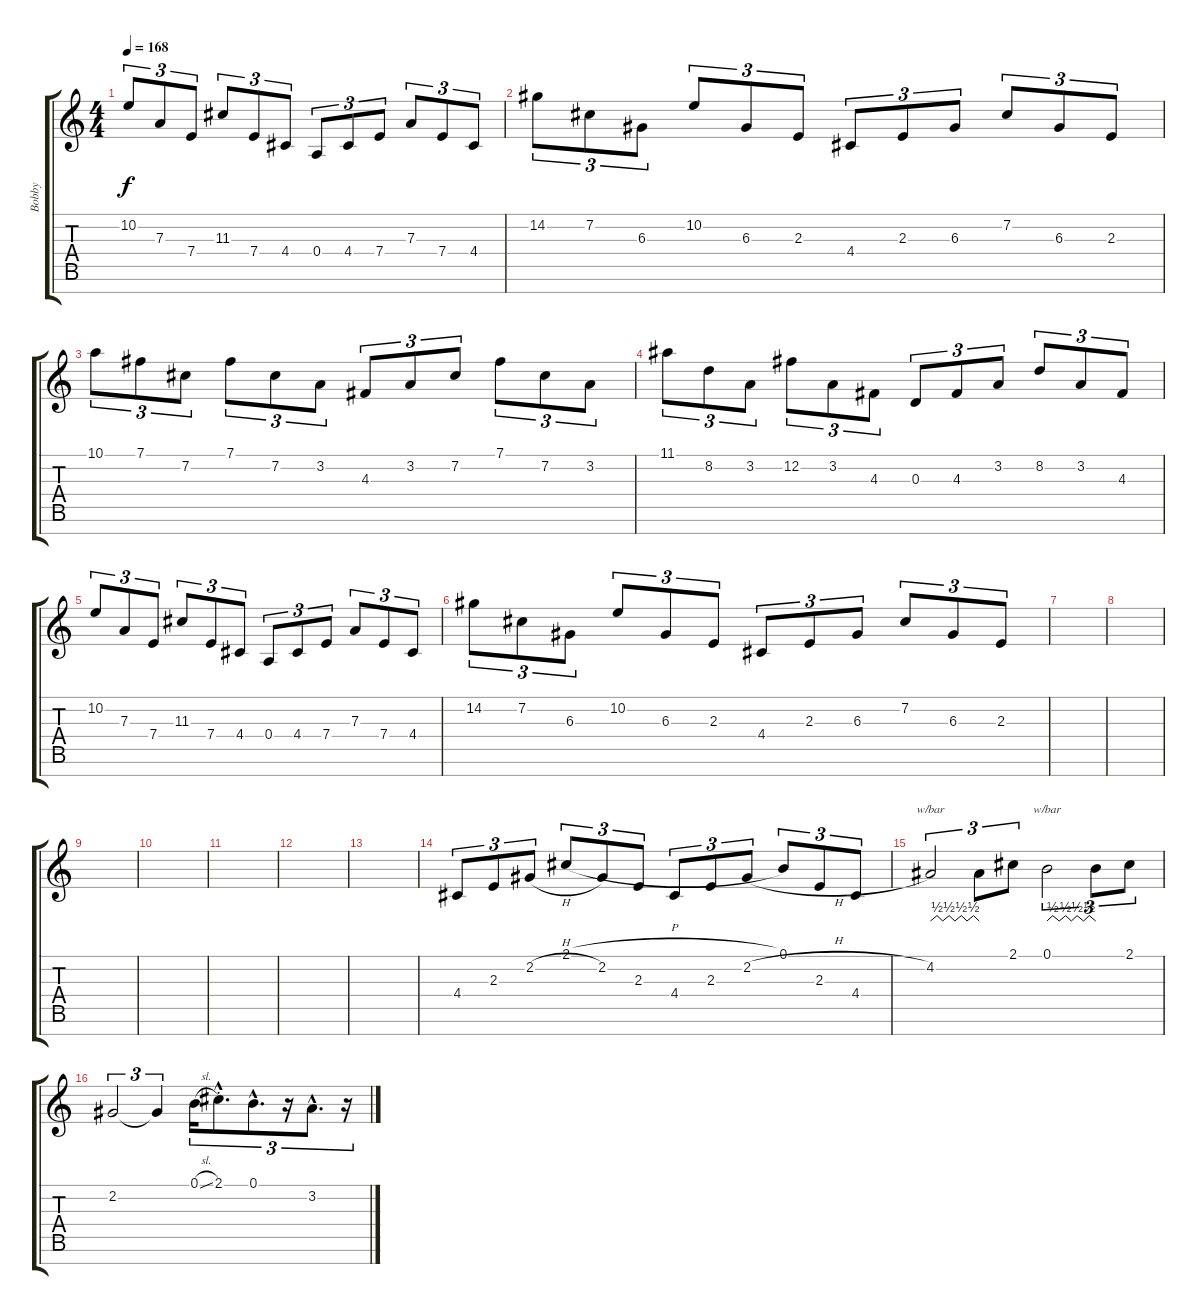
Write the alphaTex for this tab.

\track ("Bobby" "Bobby") {instrument flute}
\staff {score tabs}
\tuning (B4 Gb4 D4 A3 E3 B2 Gb2) {hide}
\ts (4 4)
\tempo 168
\clef g2
\ks c
10.2.8{tu (3 2) dy f} 7.3.8{tu (3 2)} 7.4.8{tu (3 2)} 11.3.8{tu (3 2)} 7.4.8{tu (3 2)} 4.4.8{tu (3 2)} 0.4.8{tu (3 2)} 4.4.8{tu (3 2)} 7.4.8{tu (3 2)} 7.3.8{tu (3 2)} 7.4.8{tu (3 2)} 4.4.8{tu (3 2)} |
14.2.8{tu (3 2)} 7.2.8{tu (3 2)} 6.3.8{tu (3 2)} 10.2.8{tu (3 2)} 6.3.8{tu (3 2)} 2.3.8{tu (3 2)} 4.4.8{tu (3 2)} 2.3.8{tu (3 2)} 6.3.8{tu (3 2)} 7.2.8{tu (3 2)} 6.3.8{tu (3 2)} 2.3.8{tu (3 2)} |
10.1.8{tu (3 2)} 7.1.8{tu (3 2)} 7.2.8{tu (3 2)} 7.1.8{tu (3 2)} 7.2.8{tu (3 2)} 3.2.8{tu (3 2)} 4.3.8{tu (3 2)} 3.2.8{tu (3 2)} 7.2.8{tu (3 2)} 7.1.8{tu (3 2)} 7.2.8{tu (3 2)} 3.2.8{tu (3 2)} |
11.1.8{tu (3 2)} 8.2.8{tu (3 2)} 3.2.8{tu (3 2)} 12.2.8{tu (3 2)} 3.2.8{tu (3 2)} 4.3.8{tu (3 2)} 0.3.8{tu (3 2)} 4.3.8{tu (3 2)} 3.2.8{tu (3 2)} 8.2.8{tu (3 2)} 3.2.8{tu (3 2)} 4.3.8{tu (3 2)} |
10.2.8{tu (3 2)} 7.3.8{tu (3 2)} 7.4.8{tu (3 2)} 11.3.8{tu (3 2)} 7.4.8{tu (3 2)} 4.4.8{tu (3 2)} 0.4.8{tu (3 2)} 4.4.8{tu (3 2)} 7.4.8{tu (3 2)} 7.3.8{tu (3 2)} 7.4.8{tu (3 2)} 4.4.8{tu (3 2)} |
14.2.8{tu (3 2)} 7.2.8{tu (3 2)} 6.3.8{tu (3 2)} 10.2.8{tu (3 2)} 6.3.8{tu (3 2)} 2.3.8{tu (3 2)} 4.4.8{tu (3 2)} 2.3.8{tu (3 2)} 6.3.8{tu (3 2)} 7.2.8{tu (3 2)} 6.3.8{tu (3 2)} 2.3.8{tu (3 2)} |
|
|
|
|
|
|
|
4.4.8{tu (3 2)} 2.3.8{tu (3 2)} 2.2{h}.8{tu (3 2)} 2.1{h}.8{tu (3 2)} 2.2.8{tu (3 2)} 2.3.8{tu (3 2)} 4.4.8{tu (3 2)} 2.3.8{tu (3 2)} 2.2{h}.8{tu (3 2)} 0.1.8{tu (3 2)} 2.3.8{tu (3 2)} 4.4.8{tu (3 2)} |
4.2.2{tu (3 2) tbe (custom default 0 0 8 2 15 0 23 2 30 0 38 2 45 0 53 2 60 0)} 4.2{t}.8{tu (3 2)} 2.1.8{tu (3 2)} 0.1.2{tu (3 2) tbe (custom default 0 0 7 2 15 0 23 2 30 0 37 2 45 0 52 2 60 0)} 0.1{t}.8{tu (3 2)} 2.1.8{tu (3 2)} |
2.2.2{tu (3 2)} 2.2{t}.4{tu (3 2)} 0.1{sl}.16{tu (3 2)} 2.1{hac st}.8{d tu (3 2)} 0.1{hac}.8{d tu (3 2)} r.16{tu (3 2)} 3.2{hac}.8{d tu (3 2)} r.16{tu (3 2)}
